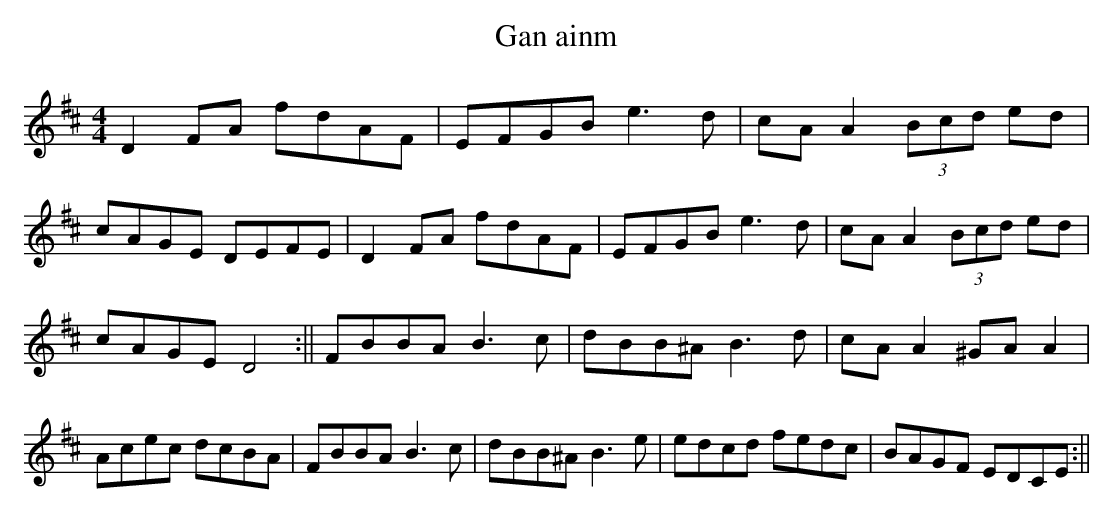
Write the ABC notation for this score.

X:1
T:Gan ainm
M:4/4
L:1/8
K:D
D2FA fdAF|EFGB e3d|cAA2 (3Bcd ed|cAGE DEFE|\
D2FA fdAF|EFGB e3d|cAA2 (3Bcd ed|cAGE D4:||\
FBBA B3c|dBB^A B3d|cAA2 ^GAA2|Acec dcBA|\
FBBA B3c|dBB^A B3e|edcd fedc|BAGF EDCE:||
